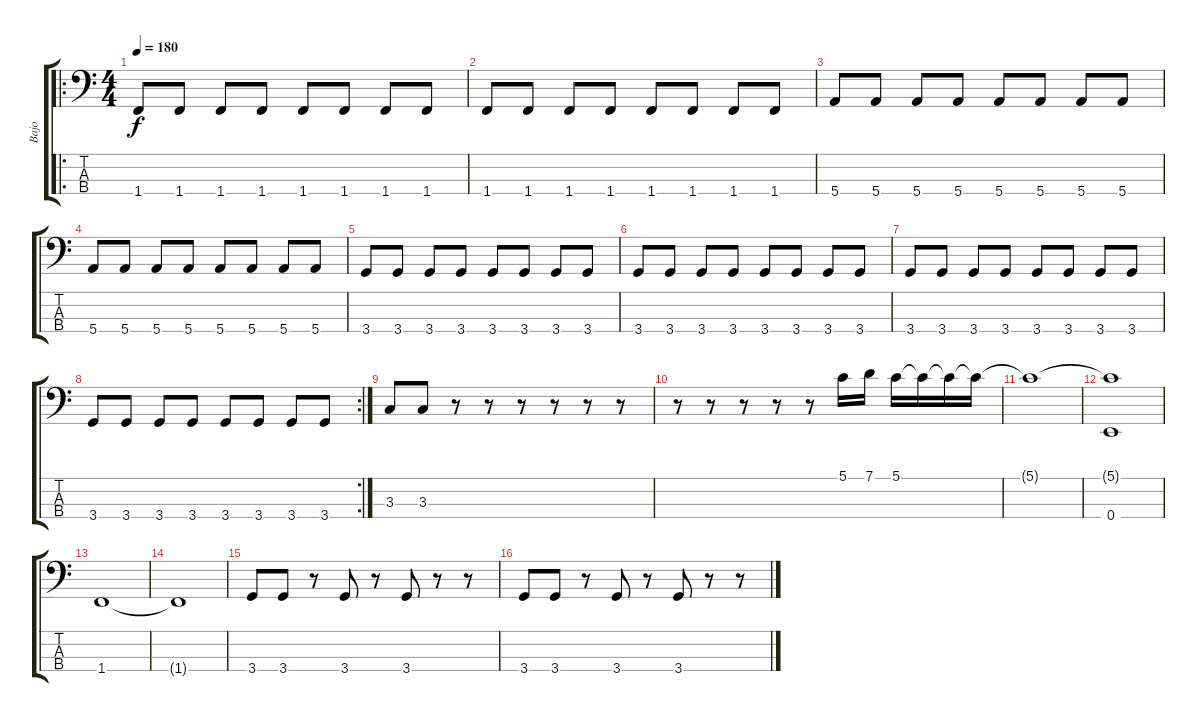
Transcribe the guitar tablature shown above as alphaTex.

\track ("Bajo" "Bajo") {solo instrument electricbassfinger}
\staff {score tabs}
\tuning (G2 D2 A1 E1) {hide}
\ro
\ts (4 4)
\tempo 180
\clef f4
\ks c
1.4.8{dy f} 1.4.8 1.4.8 1.4.8 1.4.8 1.4.8 1.4.8 1.4.8 |
1.4.8 1.4.8 1.4.8 1.4.8 1.4.8 1.4.8 1.4.8 1.4.8 |
5.4.8 5.4.8 5.4.8 5.4.8 5.4.8 5.4.8 5.4.8 5.4.8 |
5.4.8 5.4.8 5.4.8 5.4.8 5.4.8 5.4.8 5.4.8 5.4.8 |
3.4.8 3.4.8 3.4.8 3.4.8 3.4.8 3.4.8 3.4.8 3.4.8 |
3.4.8 3.4.8 3.4.8 3.4.8 3.4.8 3.4.8 3.4.8 3.4.8 |
3.4.8 3.4.8 3.4.8 3.4.8 3.4.8 3.4.8 3.4.8 3.4.8 |
\rc 2
3.4.8 3.4.8 3.4.8 3.4.8 3.4.8 3.4.8 3.4.8 3.4.8 |
3.3.8 3.3.8 r.8 r.8 r.8 r.8 r.8 r.8 |
r.8 r.8 r.8 r.8 r.8 5.1.16 7.1.16 5.1.16 5.1{t}.16 5.1{t}.16 5.1{t}.16 |
5.1{t}.1 |
(5.1{t} 0.4).1 |
1.4.1 |
1.4{t}.1 |
3.4.8 3.4.8 r.8 3.4.8 r.8 3.4.8 r.8 r.8 |
3.4.8 3.4.8 r.8 3.4.8 r.8 3.4.8 r.8 r.8
